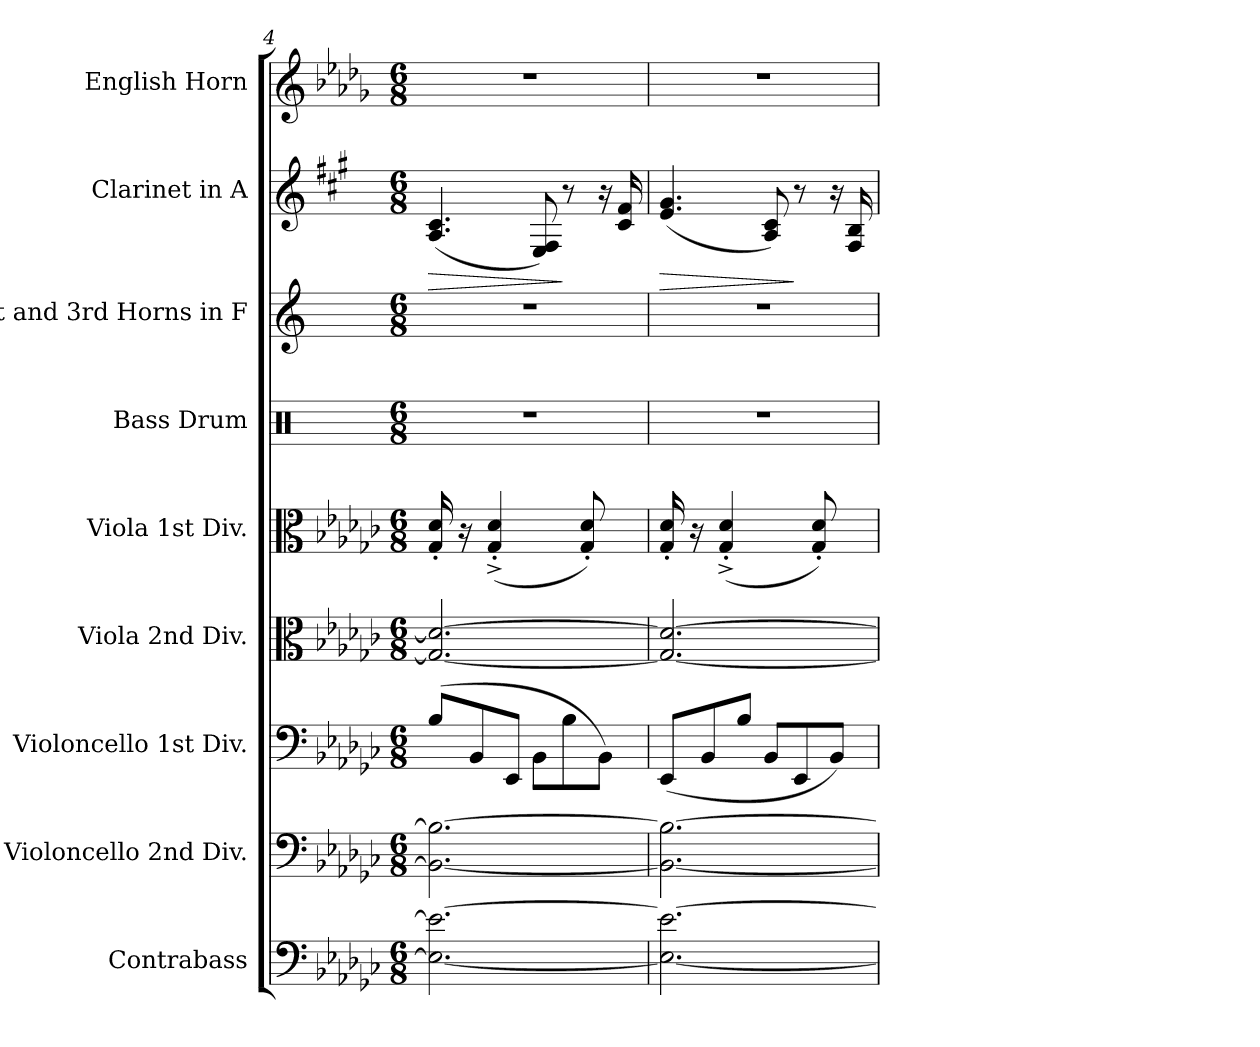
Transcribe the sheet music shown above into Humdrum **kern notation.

**kern	**kern	**kern	**kern	**kern	**kern	**kern	**kern	**dynam	**kern
*part9	*part8	*part7	*part6	*part5	*part4	*part3	*part2	*part2	*part1
*staff9	*staff8	*staff7	*staff6	*staff5	*staff4	*staff3	*staff2	*staff2	*staff1
*I"Contrabass	*I"Violoncello 2nd Div.	*I"Violoncello 1st Div.	*I"Viola 2nd Div.	*I"Viola 1st Div.	*I"Bass Drum	*I"1st and 3rd Horns in F	*I"Clarinet in A	*	*I"English Horn
*I'Cb.	*I'Vc.	*I'Vc.	*I'Vla.	*I'Vla.	*I'B. D.	*I'Hn.	*I'Cl.	*	*
*clefF4	*clefF4	*clefF4	*clefC3	*clefC3	*clefX	*clefG2	*clefG2	*	*clefG2
*	*	*	*	*	*	*ITrd4c7	*ITrd2c3	*	*ITrd4c7
*k[b-e-a-d-g-c-]	*k[b-e-a-d-g-c-]	*k[b-e-a-d-g-c-]	*k[b-e-a-d-g-c-]	*k[b-e-a-d-g-c-]	*k[]	*k[b-]	*k[f#c#g#d#a#e#]	*	*k[b-e-a-d-g-c-]
*G-:	*G-:	*G-:	*G-:	*G-:	*C:	*F:	*F#:	*	*G-:
*M6/8	*M6/8	*M6/8	*M6/8	*M6/8	*M6/8	*M6/8	*M6/8	*	*M6/8
*	*	*	*	*Xtuplet	*	*	*	*	*
=4	=4	=4	=4	=4	=4	=4	=4	=4	=4
!	!	!	!	!	!	!	!	!LO:HP:b	!
2.E-_ 2.e-_	2.BB-_ 2.B-_	(8B-L	2.G-_ 2.d-_	32%3G-' 32%3d-'	4%3r	4%3r	(4.F# 4.A#	>	4%3r
.	.	.	.	32%3r	.	.	.	.	.
.	.	8BB-	.	.	.	.	.	.	.
.	.	.	.	(8%3G-'^ 8%3d-'^	.	.	.	.	.
.	.	8EE-J	.	.	.	.	.	.	.
.	.	8BB-L	.	.	.	.	8C# 8D#)	.	.
.	.	8B-	.	.	.	.	8r	]	.
.	.	.	.	16%3G-' 16%3d-')	.	.	.	.	.
.	.	8BB-J)	.	.	.	.	16r	.	.
.	.	.	.	.	.	.	16A# 16d#	.	.
=5	=5	=5	=5	=5	=5	=5	=5	=5	=5
!	!	!	!	!	!	!	!	!LO:HP:b	!
2.E-_ 2.e-_	2.BB-_ 2.B-_	(8EE-L	2.G-_ 2.d-_	32%3G-' 32%3d-'	4%3r	4%3r	(4.c# 4.e#	>	4%3r
.	.	.	.	32%3r	.	.	.	.	.
.	.	8BB-	.	.	.	.	.	.	.
.	.	.	.	(8%3G-'^ 8%3d-'^	.	.	.	.	.
.	.	8B-J	.	.	.	.	.	.	.
.	.	8BB-L	.	.	.	.	8F# 8A#)	.	.
.	.	8EE-	.	.	.	.	8r	]	.
.	.	.	.	16%3G-' 16%3d-')	.	.	.	.	.
.	.	8BB-J)	.	.	.	.	16r	.	.
.	.	.	.	.	.	.	16D# 16G#	.	.
=	=	=	=	=	=	=	=	=	=
*-	*-	*-	*-	*-	*-	*-	*-	*-	*-
